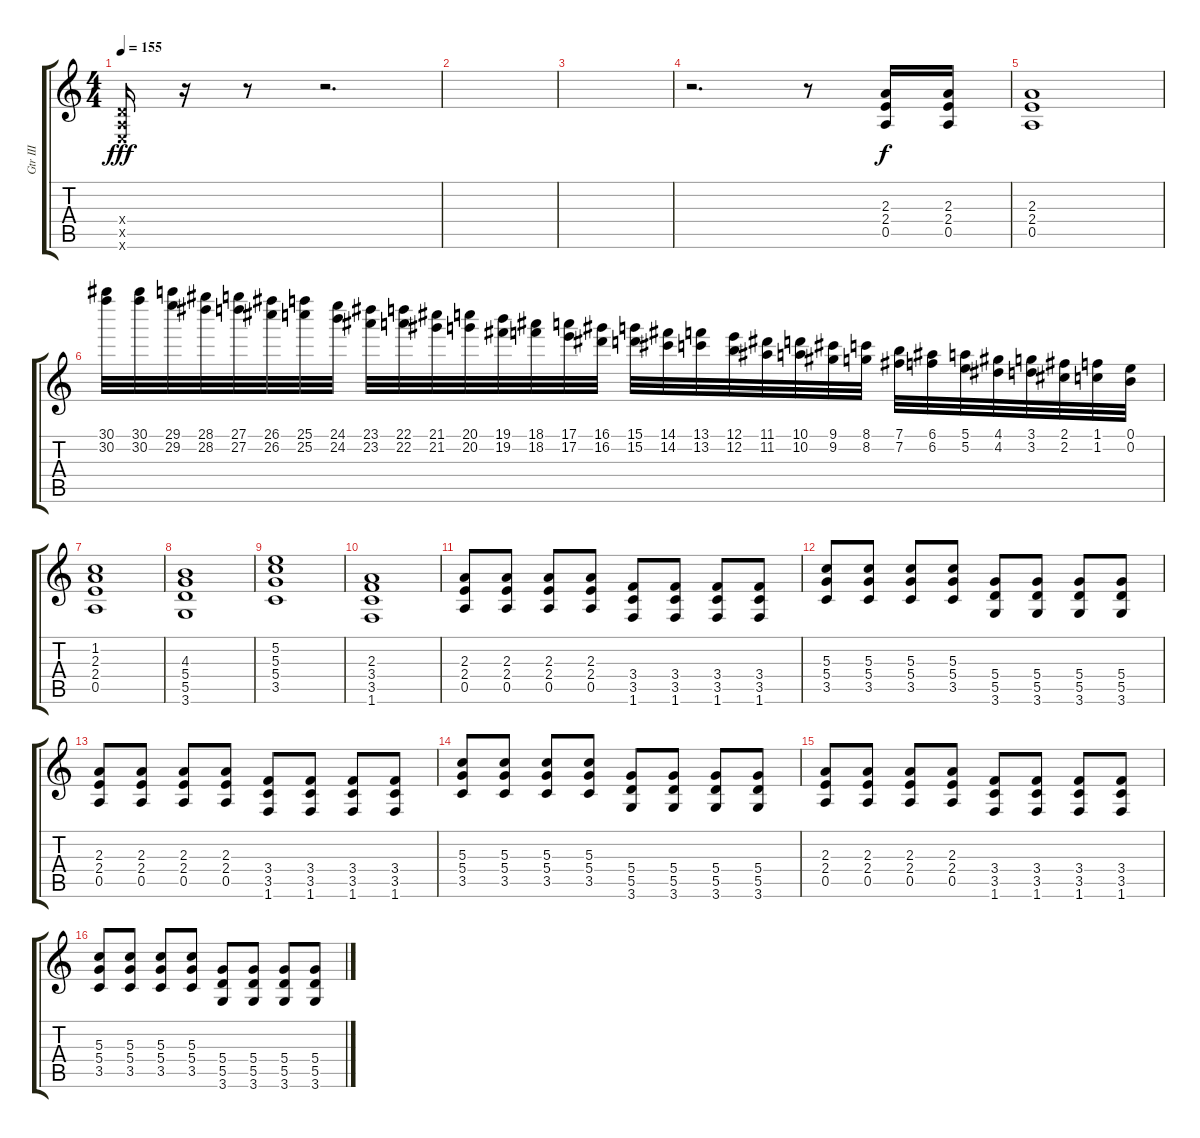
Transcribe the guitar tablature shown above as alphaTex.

\track ("Gtr III" "Gtr III") {instrument overdrivenguitar}
\staff {score tabs}
\tuning (E4 B3 G3 D3 A2 E2) {hide}
\ts (4 4)
\tempo 155
\clef g2
\ks c
(0.4{x} 0.5{x} 0.6{x}).16{dy fff} r.16 r.8 r.2{d} |
|
|
r.2{d} r.8 (2.3 2.4 0.5).16{dy f} (2.3 2.4 0.5).16 |
(2.3 2.4 0.5).1 |
(30.1 30.2).32 (30.1 30.2).32 (29.1 29.2).32 (28.1 28.2).32 (27.1 27.2).32 (26.1 26.2).32 (25.1 25.2).32 (24.1 24.2).32 (23.1 23.2).32 (22.1 22.2).32 (21.1 21.2).32 (20.1 20.2).32 (19.1 19.2).32 (18.1 18.2).32 (17.1 17.2).32 (16.1 16.2).32 (15.1 15.2).32 (14.1 14.2).32 (13.1 13.2).32 (12.1 12.2).32 (11.1 11.2).32 (10.1 10.2).32 (9.1 9.2).32 (8.1 8.2).32 (7.1 7.2).32 (6.1 6.2).32 (5.1 5.2).32 (4.1 4.2).32 (3.1 3.2).32 (2.1 2.2).32 (1.1 1.2).32 (0.1 0.2).32 |
(1.2 2.3 2.4 0.5).1 |
(4.3 5.4 5.5 3.6).1 |
(5.2 5.3 5.4 3.5).1 |
(2.3 3.4 3.5 1.6).1 |
(2.3 2.4 0.5).8 (2.3 2.4 0.5).8 (2.3 2.4 0.5).8 (2.3 2.4 0.5).8 (3.4 3.5 1.6).8 (3.4 3.5 1.6).8 (3.4 3.5 1.6).8 (3.4 3.5 1.6).8 |
(5.3 5.4 3.5).8 (5.3 5.4 3.5).8 (5.3 5.4 3.5).8 (5.3 5.4 3.5).8 (5.4 5.5 3.6).8 (5.4 5.5 3.6).8 (5.4 5.5 3.6).8 (5.4 5.5 3.6).8 |
(2.3 2.4 0.5).8 (2.3 2.4 0.5).8 (2.3 2.4 0.5).8 (2.3 2.4 0.5).8 (3.4 3.5 1.6).8 (3.4 3.5 1.6).8 (3.4 3.5 1.6).8 (3.4 3.5 1.6).8 |
(5.3 5.4 3.5).8 (5.3 5.4 3.5).8 (5.3 5.4 3.5).8 (5.3 5.4 3.5).8 (5.4 5.5 3.6).8 (5.4 5.5 3.6).8 (5.4 5.5 3.6).8 (5.4 5.5 3.6).8 |
(2.3 2.4 0.5).8 (2.3 2.4 0.5).8 (2.3 2.4 0.5).8 (2.3 2.4 0.5).8 (3.4 3.5 1.6).8 (3.4 3.5 1.6).8 (3.4 3.5 1.6).8 (3.4 3.5 1.6).8 |
(5.3 5.4 3.5).8 (5.3 5.4 3.5).8 (5.3 5.4 3.5).8 (5.3 5.4 3.5).8 (5.4 5.5 3.6).8 (5.4 5.5 3.6).8 (5.4 5.5 3.6).8 (5.4 5.5 3.6).8
